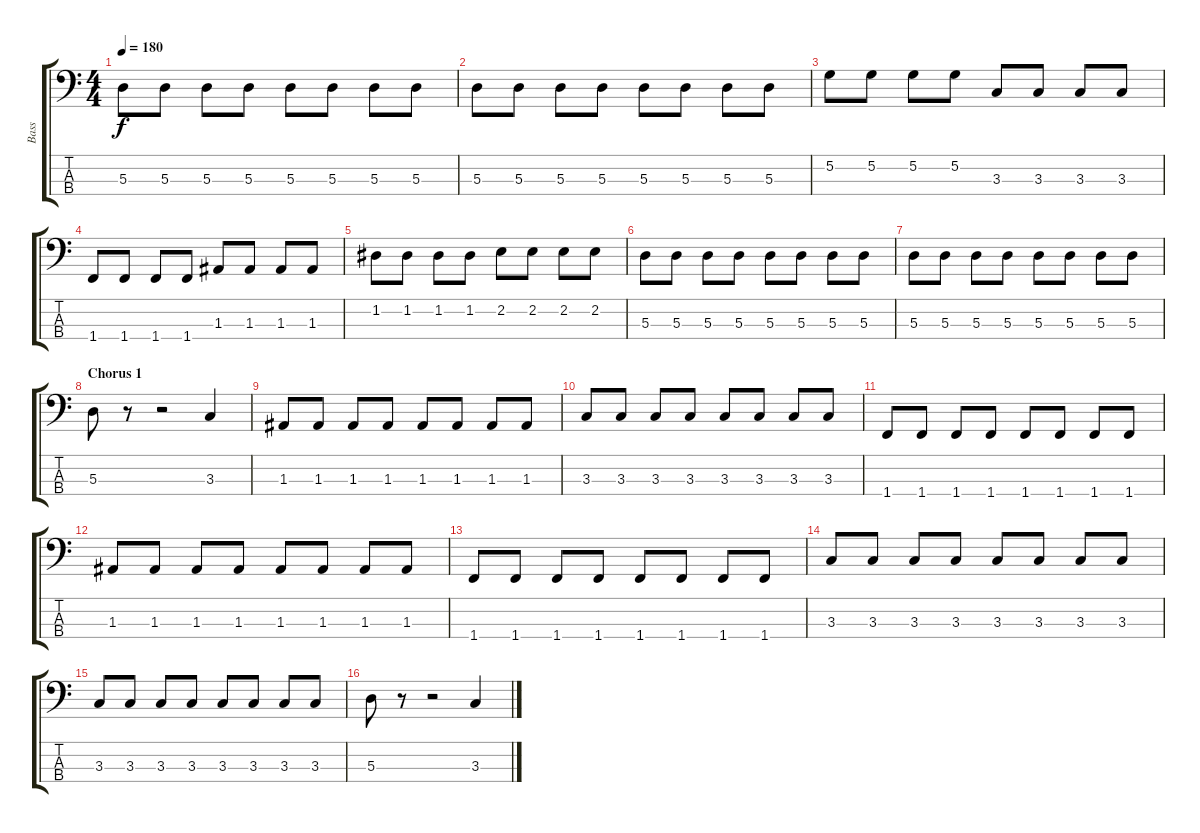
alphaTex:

\track ("Bass" "Bass") {instrument electricbassfinger}
\staff {score tabs}
\tuning (G2 D2 A1 E1) {hide}
\ts (4 4)
\tempo 180
\clef f4
\ks c
5.3.8{dy f} 5.3.8 5.3.8 5.3.8 5.3.8 5.3.8 5.3.8 5.3.8 |
5.3.8 5.3.8 5.3.8 5.3.8 5.3.8 5.3.8 5.3.8 5.3.8 |
5.2.8 5.2.8 5.2.8 5.2.8 3.3.8 3.3.8 3.3.8 3.3.8 |
1.4.8 1.4.8 1.4.8 1.4.8 1.3.8 1.3.8 1.3.8 1.3.8 |
1.2.8 1.2.8 1.2.8 1.2.8 2.2.8 2.2.8 2.2.8 2.2.8 |
5.3.8 5.3.8 5.3.8 5.3.8 5.3.8 5.3.8 5.3.8 5.3.8 |
5.3.8 5.3.8 5.3.8 5.3.8 5.3.8 5.3.8 5.3.8 5.3.8 |
\section ("" "Chorus 1")
5.3.8 r.8 r.2 3.3.4 |
1.3.8 1.3.8 1.3.8 1.3.8 1.3.8 1.3.8 1.3.8 1.3.8 |
3.3.8 3.3.8 3.3.8 3.3.8 3.3.8 3.3.8 3.3.8 3.3.8 |
1.4.8 1.4.8 1.4.8 1.4.8 1.4.8 1.4.8 1.4.8 1.4.8 |
1.3.8 1.3.8 1.3.8 1.3.8 1.3.8 1.3.8 1.3.8 1.3.8 |
1.4.8 1.4.8 1.4.8 1.4.8 1.4.8 1.4.8 1.4.8 1.4.8 |
3.3.8 3.3.8 3.3.8 3.3.8 3.3.8 3.3.8 3.3.8 3.3.8 |
3.3.8 3.3.8 3.3.8 3.3.8 3.3.8 3.3.8 3.3.8 3.3.8 |
5.3.8 r.8 r.2 3.3.4
